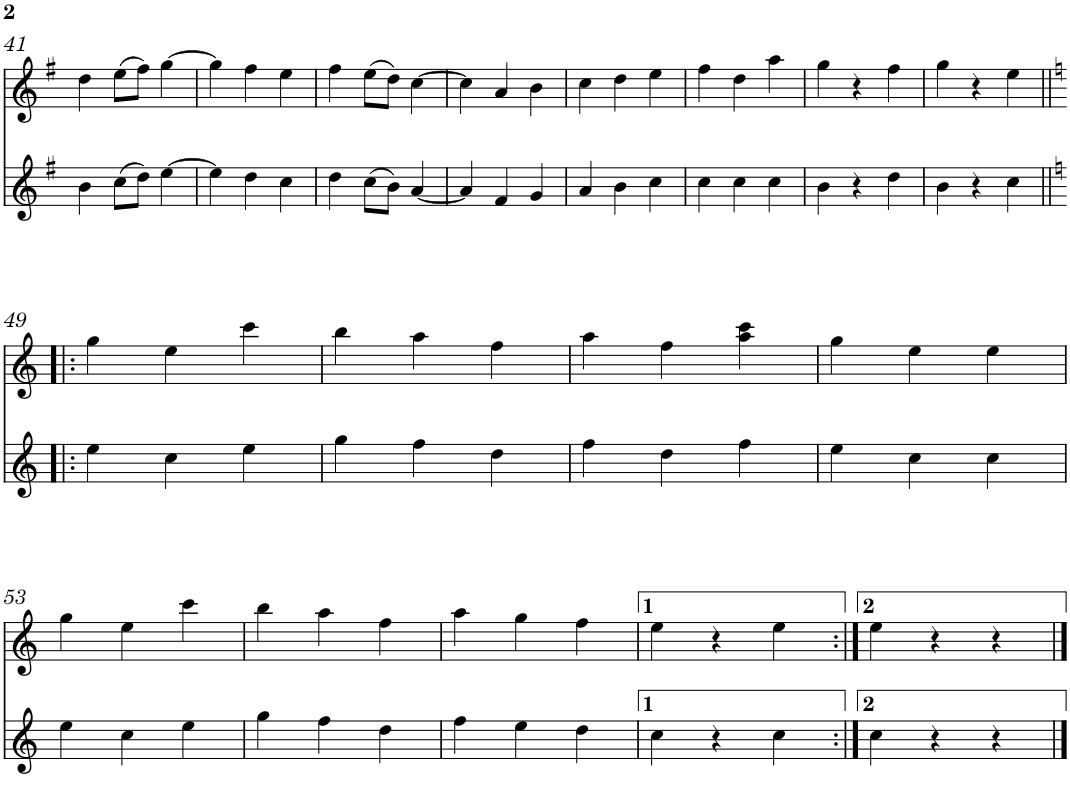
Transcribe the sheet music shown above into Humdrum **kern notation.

**kern	**kern
*part2	*part1
*staff2	*staff1
*I"Gralla 2	*I"Gralla 1
!!LO:PB:g=z
*clefG2	*clefG2
*	*Trd1c2
*k[f#]	*k[f#]
*M3/4	*M3/4
=41	=41
4b\	4dd\
(>8cc\L	(>8ee\L
8dd\J)	8ff#\J)
[4ee\	[4gg\
=42	=42
4ee\]	4gg\]
4dd\	4ff#\
4cc\	4ee\
=43	=43
4dd\	4ff#\
(>8cc\L	(>8ee\L
8b\J)	8dd\J)
[4a/	[4cc\
=44	=44
4a/]	4cc\]
4f#/	4a/
4g/	4b\
=45	=45
4a/	4cc\
4b\	4dd\
4cc\	4ee\
=46	=46
4cc\	4ff#\
4cc\	4dd\
4cc\	4aa\
=47	=47
4b\	4gg\
4r	4r
4dd\	4ff#\
=48	=48
4b\	4gg\
4r	4r
4cc\	4ee\
!!LO:LB:g=z
=49!|:	=49!|:
*k[]	*k[]
4ee\	4gg\
4cc\	4ee\
4ee\	4ccc\
=50	=50
4gg\	4bb\
4ff\	4aa\
4dd\	4ff\
=51	=51
4ff\	4aa\
4dd\	4ff\
4ff\	4aa\ 4ccc\
=52	=52
4ee\	4gg\
4cc\	4ee\
4cc\	4ee\
!!LO:LB:g=z
=53	=53
4ee\	4gg\
4cc\	4ee\
4ee\	4ccc\
=54	=54
4gg\	4bb\
4ff\	4aa\
4dd\	4ff\
=55	=55
4ff\	4aa\
4ee\	4gg\
4dd\	4ff\
=56	=56
4cc\	4ee\
4r	4r
4cc\	4ee\
=57:|!	=57:|!
4cc\	4ee\
4r	4r
4r	4r
==	==
*-	*-
